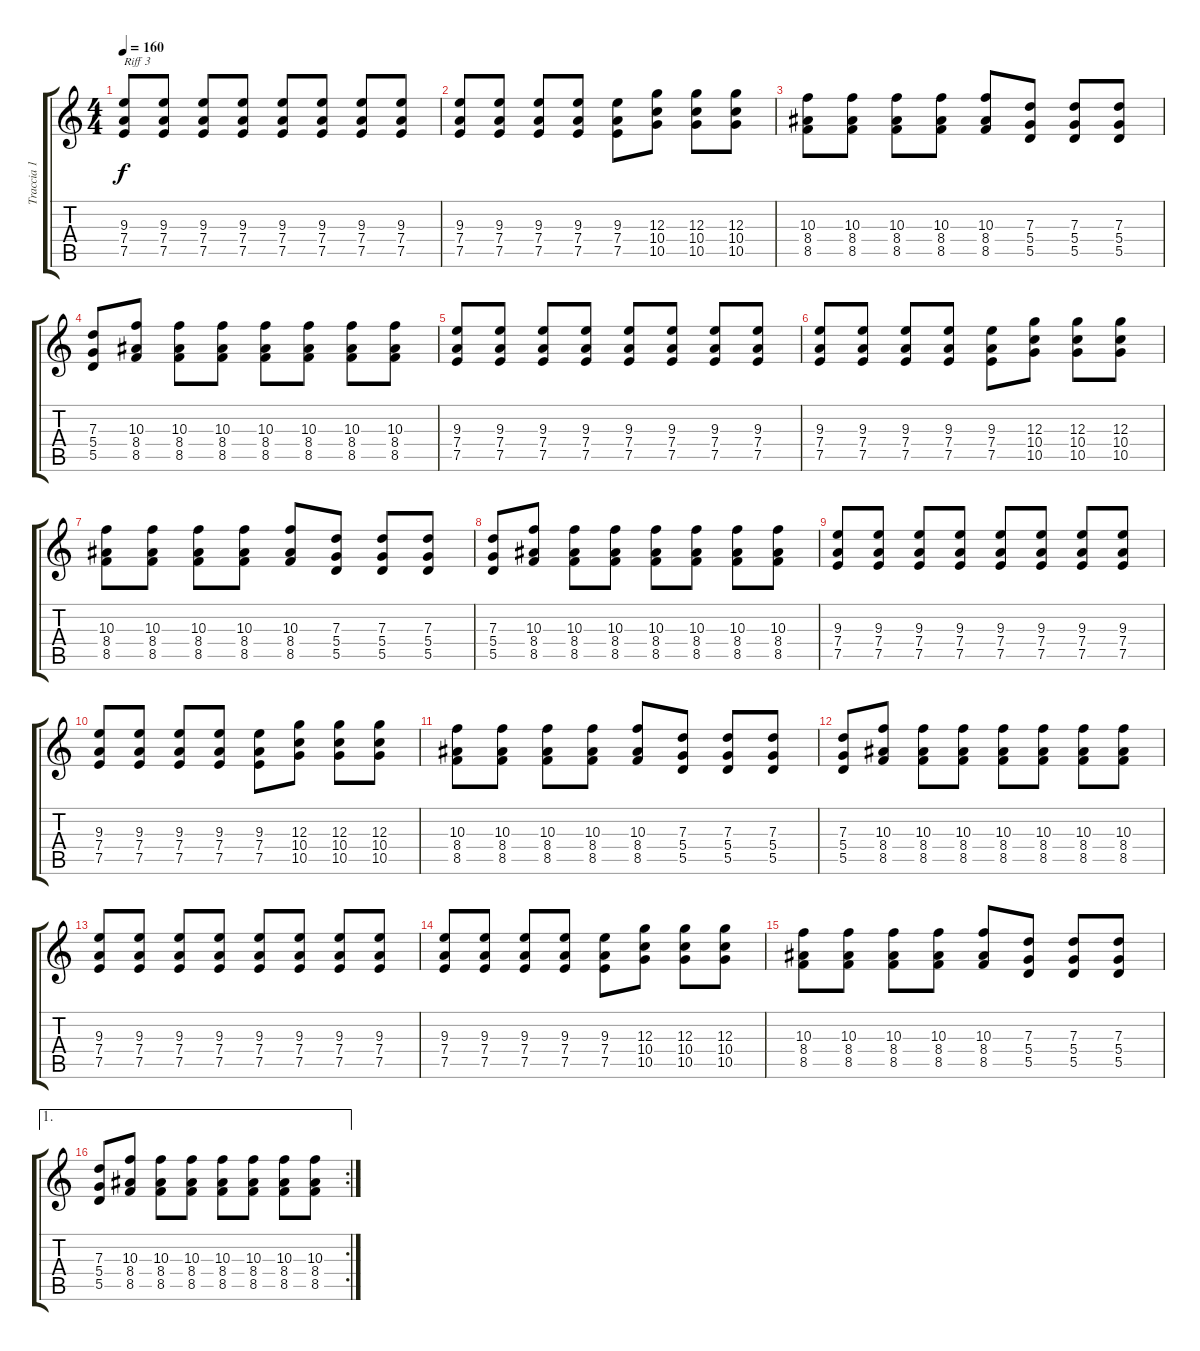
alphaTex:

\track ("Traccia 1" "Traccia 1") {instrument distortionguitar}
\staff {score tabs}
\tuning (E4 B3 G3 D3 A2 E2) {hide}
\ts (4 4)
\tempo 160
\clef g2
\ks c
(9.3 7.4 7.5).8{txt "Riff 3" dy f} (9.3 7.4 7.5).8 (9.3 7.4 7.5).8 (9.3 7.4 7.5).8 (9.3 7.4 7.5).8 (9.3 7.4 7.5).8 (9.3 7.4 7.5).8 (9.3 7.4 7.5).8 |
(9.3 7.4 7.5).8 (9.3 7.4 7.5).8 (9.3 7.4 7.5).8 (9.3 7.4 7.5).8 (9.3 7.4 7.5).8 (12.3 10.4 10.5).8 (12.3 10.4 10.5).8 (12.3 10.4 10.5).8 |
(10.3 8.4 8.5).8 (10.3 8.4 8.5).8 (10.3 8.4 8.5).8 (10.3 8.4 8.5).8 (10.3 8.4 8.5).8 (7.3 5.4 5.5).8 (7.3 5.4 5.5).8 (7.3 5.4 5.5).8 |
(7.3 5.4 5.5).8 (10.3 8.4 8.5).8 (10.3 8.4 8.5).8 (10.3 8.4 8.5).8 (10.3 8.4 8.5).8 (10.3 8.4 8.5).8 (10.3 8.4 8.5).8 (10.3 8.4 8.5).8 |
(9.3 7.4 7.5).8 (9.3 7.4 7.5).8 (9.3 7.4 7.5).8 (9.3 7.4 7.5).8 (9.3 7.4 7.5).8 (9.3 7.4 7.5).8 (9.3 7.4 7.5).8 (9.3 7.4 7.5).8 |
(9.3 7.4 7.5).8 (9.3 7.4 7.5).8 (9.3 7.4 7.5).8 (9.3 7.4 7.5).8 (9.3 7.4 7.5).8 (12.3 10.4 10.5).8 (12.3 10.4 10.5).8 (12.3 10.4 10.5).8 |
(10.3 8.4 8.5).8 (10.3 8.4 8.5).8 (10.3 8.4 8.5).8 (10.3 8.4 8.5).8 (10.3 8.4 8.5).8 (7.3 5.4 5.5).8 (7.3 5.4 5.5).8 (7.3 5.4 5.5).8 |
(7.3 5.4 5.5).8 (10.3 8.4 8.5).8 (10.3 8.4 8.5).8 (10.3 8.4 8.5).8 (10.3 8.4 8.5).8 (10.3 8.4 8.5).8 (10.3 8.4 8.5).8 (10.3 8.4 8.5).8 |
(9.3 7.4 7.5).8 (9.3 7.4 7.5).8 (9.3 7.4 7.5).8 (9.3 7.4 7.5).8 (9.3 7.4 7.5).8 (9.3 7.4 7.5).8 (9.3 7.4 7.5).8 (9.3 7.4 7.5).8 |
(9.3 7.4 7.5).8 (9.3 7.4 7.5).8 (9.3 7.4 7.5).8 (9.3 7.4 7.5).8 (9.3 7.4 7.5).8 (12.3 10.4 10.5).8 (12.3 10.4 10.5).8 (12.3 10.4 10.5).8 |
(10.3 8.4 8.5).8 (10.3 8.4 8.5).8 (10.3 8.4 8.5).8 (10.3 8.4 8.5).8 (10.3 8.4 8.5).8 (7.3 5.4 5.5).8 (7.3 5.4 5.5).8 (7.3 5.4 5.5).8 |
(7.3 5.4 5.5).8 (10.3 8.4 8.5).8 (10.3 8.4 8.5).8 (10.3 8.4 8.5).8 (10.3 8.4 8.5).8 (10.3 8.4 8.5).8 (10.3 8.4 8.5).8 (10.3 8.4 8.5).8 |
(9.3 7.4 7.5).8 (9.3 7.4 7.5).8 (9.3 7.4 7.5).8 (9.3 7.4 7.5).8 (9.3 7.4 7.5).8 (9.3 7.4 7.5).8 (9.3 7.4 7.5).8 (9.3 7.4 7.5).8 |
(9.3 7.4 7.5).8 (9.3 7.4 7.5).8 (9.3 7.4 7.5).8 (9.3 7.4 7.5).8 (9.3 7.4 7.5).8 (12.3 10.4 10.5).8 (12.3 10.4 10.5).8 (12.3 10.4 10.5).8 |
(10.3 8.4 8.5).8 (10.3 8.4 8.5).8 (10.3 8.4 8.5).8 (10.3 8.4 8.5).8 (10.3 8.4 8.5).8 (7.3 5.4 5.5).8 (7.3 5.4 5.5).8 (7.3 5.4 5.5).8 |
\ae 1
\rc 2
(7.3 5.4 5.5).8 (10.3 8.4 8.5).8 (10.3 8.4 8.5).8 (10.3 8.4 8.5).8 (10.3 8.4 8.5).8 (10.3 8.4 8.5).8 (10.3 8.4 8.5).8 (10.3 8.4 8.5).8
